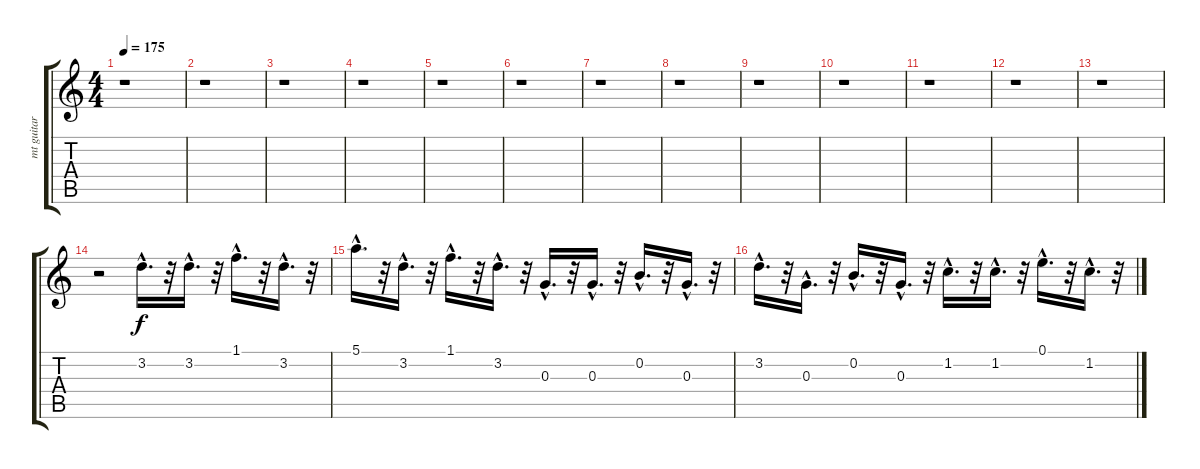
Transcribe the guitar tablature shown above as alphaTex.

\track ("mt guitar" "mt guitar") {instrument electricguitarmuted}
\staff {score tabs}
\tuning (E4 B3 G3 D3 A2 E2) {hide}
\ts (4 4)
\tempo 175
\clef g2
\ks c
r.1{dy f} |
r.1 |
r.1 |
r.1 |
r.1 |
r.1 |
r.1 |
r.1 |
r.1 |
r.1 |
r.1 |
r.1 |
r.1 |
r.2 3.2{hac}.16{d} r.32 3.2{hac}.16{d} r.32 1.1{hac}.16{d} r.32 3.2{hac}.16{d} r.32 |
5.1{hac}.16{d} r.32 3.2{hac}.16{d} r.32 1.1{hac}.16{d} r.32 3.2{hac}.16{d} r.32 0.3{hac}.16{d} r.32 0.3{hac}.16{d} r.32 0.2{hac}.16{d} r.32 0.3{hac}.16{d} r.32 |
3.2{hac}.16{d} r.32 0.3{hac}.16{d} r.32 0.2{hac}.16{d} r.32 0.3{hac}.16{d} r.32 1.2{hac}.16{d} r.32 1.2{hac}.16{d} r.32 0.1{hac}.16{d} r.32 1.2{hac}.16{d} r.32
